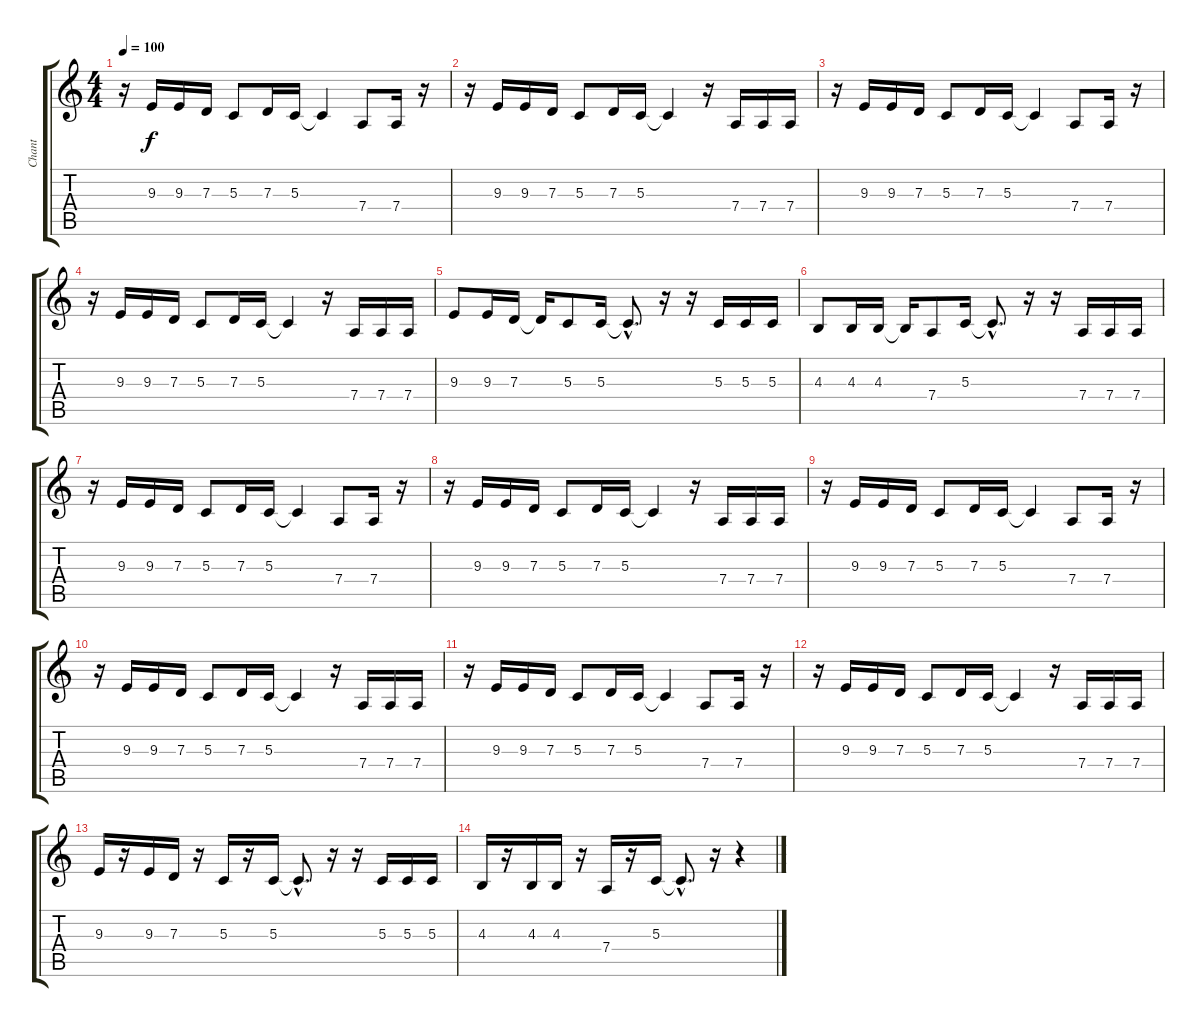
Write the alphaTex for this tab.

\track ("Chant" "Chant") {instrument clarinet}
\staff {score tabs}
\tuning (E4 B3 G3 D3 A2 E2) {hide}
\ts (4 4)
\tempo 100
\clef g2
\ks c
r.16{dy f} 9.3.16 9.3.16 7.3.16 5.3.8 7.3.16 5.3.16 5.3{t}.4 7.4.8 7.4.16 r.16 |
r.16 9.3.16 9.3.16 7.3.16 5.3.8 7.3.16 5.3.16 5.3{t}.4 r.16 7.4.16 7.4.16 7.4.16 |
r.16 9.3.16 9.3.16 7.3.16 5.3.8 7.3.16 5.3.16 5.3{t}.4 7.4.8 7.4.16 r.16 |
r.16 9.3.16 9.3.16 7.3.16 5.3.8 7.3.16 5.3.16 5.3{t}.4 r.16 7.4.16 7.4.16 7.4.16 |
9.3.8 9.3.16 7.3.16 7.3{t}.16 5.3.8 5.3.16 5.3{hac t}.8{d} r.16 r.16 5.3.16 5.3.16 5.3.16 |
4.3.8 4.3.16 4.3.16 4.3{t}.16 7.4.8 5.3.16 5.3{hac t}.8{d} r.16 r.16 7.4.16 7.4.16 7.4.16 |
r.16{volume 12} 9.3.16 9.3.16 7.3.16 5.3.8 7.3.16 5.3.16 5.3{t}.4 7.4.8 7.4.16 r.16 |
r.16 9.3.16 9.3.16 7.3.16 5.3.8 7.3.16 5.3.16 5.3{t}.4 r.16 7.4.16 7.4.16 7.4.16 |
r.16{volume 10} 9.3.16 9.3.16 7.3.16 5.3.8 7.3.16 5.3.16 5.3{t}.4 7.4.8 7.4.16 r.16 |
r.16 9.3.16 9.3.16 7.3.16 5.3.8 7.3.16 5.3.16 5.3{t}.4 r.16 7.4.16 7.4.16 7.4.16 |
r.16{volume 6} 9.3.16 9.3.16 7.3.16 5.3.8 7.3.16 5.3.16 5.3{t}.4 7.4.8 7.4.16 r.16 |
r.16 9.3.16 9.3.16 7.3.16 5.3.8 7.3.16 5.3.16 5.3{t}.4 r.16 7.4.16 7.4.16 7.4.16 |
9.3.16{volume 0} r.16 9.3.16 7.3.16 r.16 5.3.16 r.16 5.3.16 5.3{hac t}.8{d} r.16 r.16 5.3.16 5.3.16 5.3.16 |
4.3.16 r.16 4.3.16 4.3.16 r.16 7.4.16 r.16 5.3.16 5.3{hac t}.8{d} r.16 r.4
